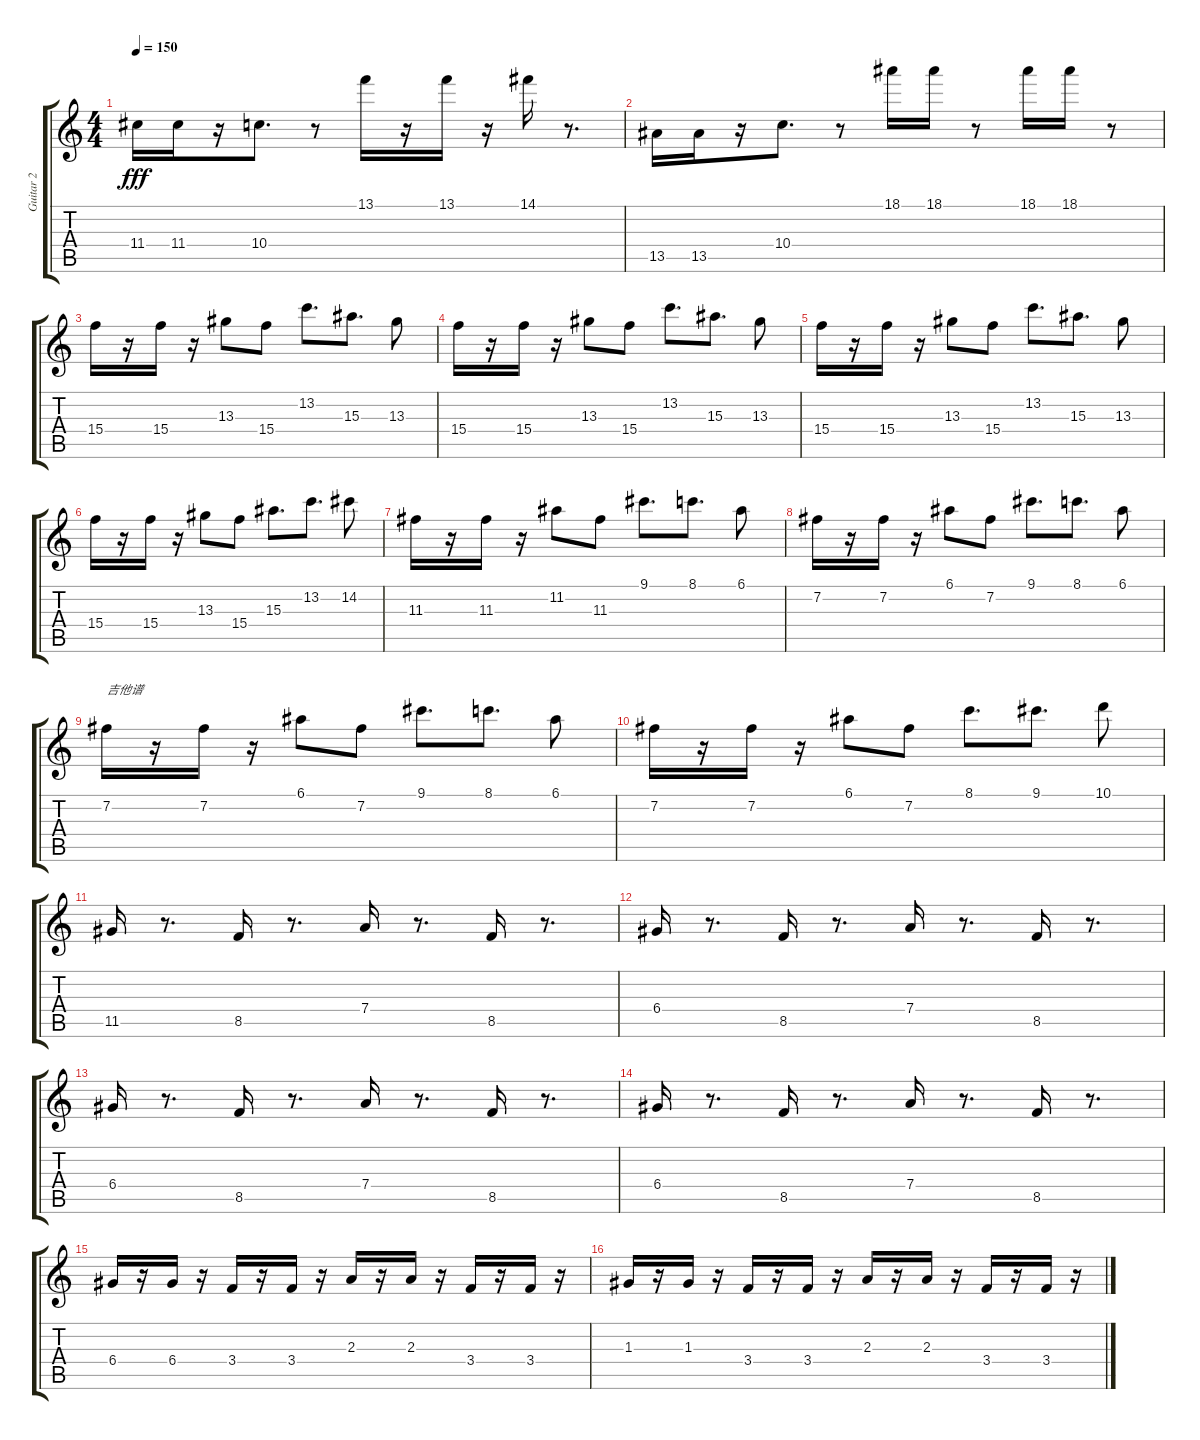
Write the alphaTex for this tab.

\track ("Guitar 2" "Guitar 2") {instrument distortionguitar}
\staff {score tabs}
\tuning (E4 B3 G3 D3 A2 E2) {hide}
\ts (4 4)
\tempo 150
\clef g2
\ks c
11.4.16{dy fff} 11.4.16 r.16 10.4.8{d} r.8 13.1.16 r.16 13.1.16 r.16 14.1.16 r.8{d} |
13.5.16 13.5.16 r.16 10.4.8{d} r.8 18.1.16 18.1.16 r.8 18.1.16 18.1.16 r.8 |
15.4.16 r.16 15.4.16 r.16 13.3.8 15.4.8 13.2.8{d} 15.3.8{d} 13.3.8 |
15.4.16 r.16 15.4.16 r.16 13.3.8 15.4.8 13.2.8{d} 15.3.8{d} 13.3.8 |
15.4.16 r.16 15.4.16 r.16 13.3.8 15.4.8 13.2.8{d} 15.3.8{d} 13.3.8 |
15.4.16 r.16 15.4.16 r.16 13.3.8 15.4.8 15.3.8{d} 13.2.8{d} 14.2.8 |
11.3.16 r.16 11.3.16 r.16 11.2.8 11.3.8 9.1.8{d} 8.1.8{d} 6.1.8 |
7.2.16 r.16 7.2.16 r.16 6.1.8 7.2.8 9.1.8{d} 8.1.8{d} 6.1.8 |
7.2.16{txt "吉他谱"} r.16 7.2.16 r.16 6.1.8 7.2.8 9.1.8{d} 8.1.8{d} 6.1.8 |
7.2.16 r.16 7.2.16 r.16 6.1.8 7.2.8 8.1.8{d} 9.1.8{d} 10.1.8 |
11.5.16 r.8{d} 8.5.16 r.8{d} 7.4.16 r.8{d} 8.5.16 r.8{d} |
6.4.16 r.8{d} 8.5.16 r.8{d} 7.4.16 r.8{d} 8.5.16 r.8{d} |
6.4.16 r.8{d} 8.5.16 r.8{d} 7.4.16 r.8{d} 8.5.16 r.8{d} |
6.4.16 r.8{d} 8.5.16 r.8{d} 7.4.16 r.8{d} 8.5.16 r.8{d} |
6.4.16 r.16 6.4.16 r.16 3.4.16 r.16 3.4.16 r.16 2.3.16 r.16 2.3.16 r.16 3.4.16 r.16 3.4.16 r.16 |
1.3.16 r.16 1.3.16 r.16 3.4.16 r.16 3.4.16 r.16 2.3.16 r.16 2.3.16 r.16 3.4.16 r.16 3.4.16 r.16
